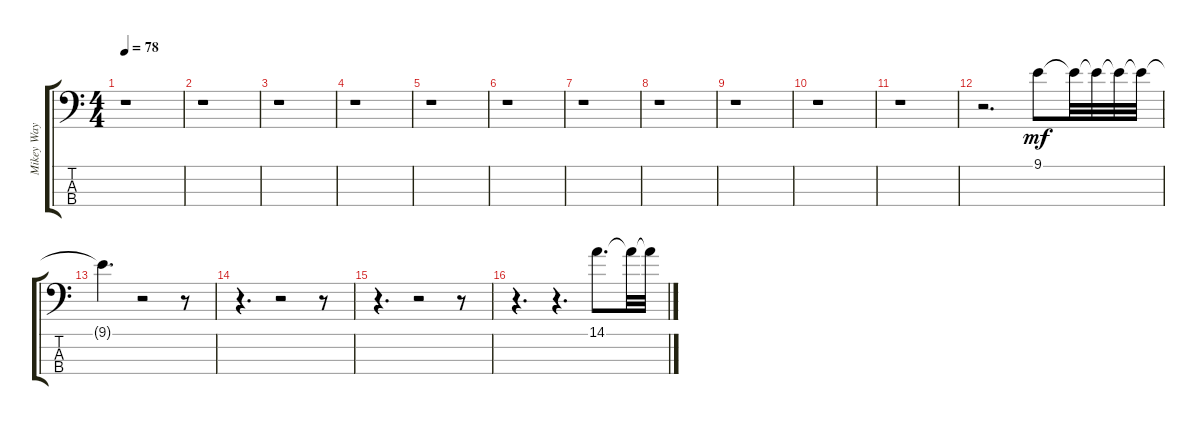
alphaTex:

\track ("Mikey Way (bass guitar)" "Mikey Way ") {instrument electricbassfinger}
\staff {score tabs}
\tuning (G2 D2 A1 E1) {hide}
\ts (4 4)
\tempo 78
\clef f4
\ks c
r.1{dy mf instrument electricbassfinger} |
r.1 |
r.1 |
r.1 |
r.1 |
r.1 |
r.1 |
r.1 |
r.1 |
r.1 |
r.1 |
r.2{d} 9.1.8 9.1{t}.32 9.1{t}.32 9.1{t}.32 9.1{t}.32 |
9.1{t}.4{d} r.2 r.8 |
r.4{d} r.2 r.8 |
r.4{d} r.2 r.8 |
r.4{d} r.4{d} 14.1.8{d} 14.1{t}.32 14.1{t}.32
